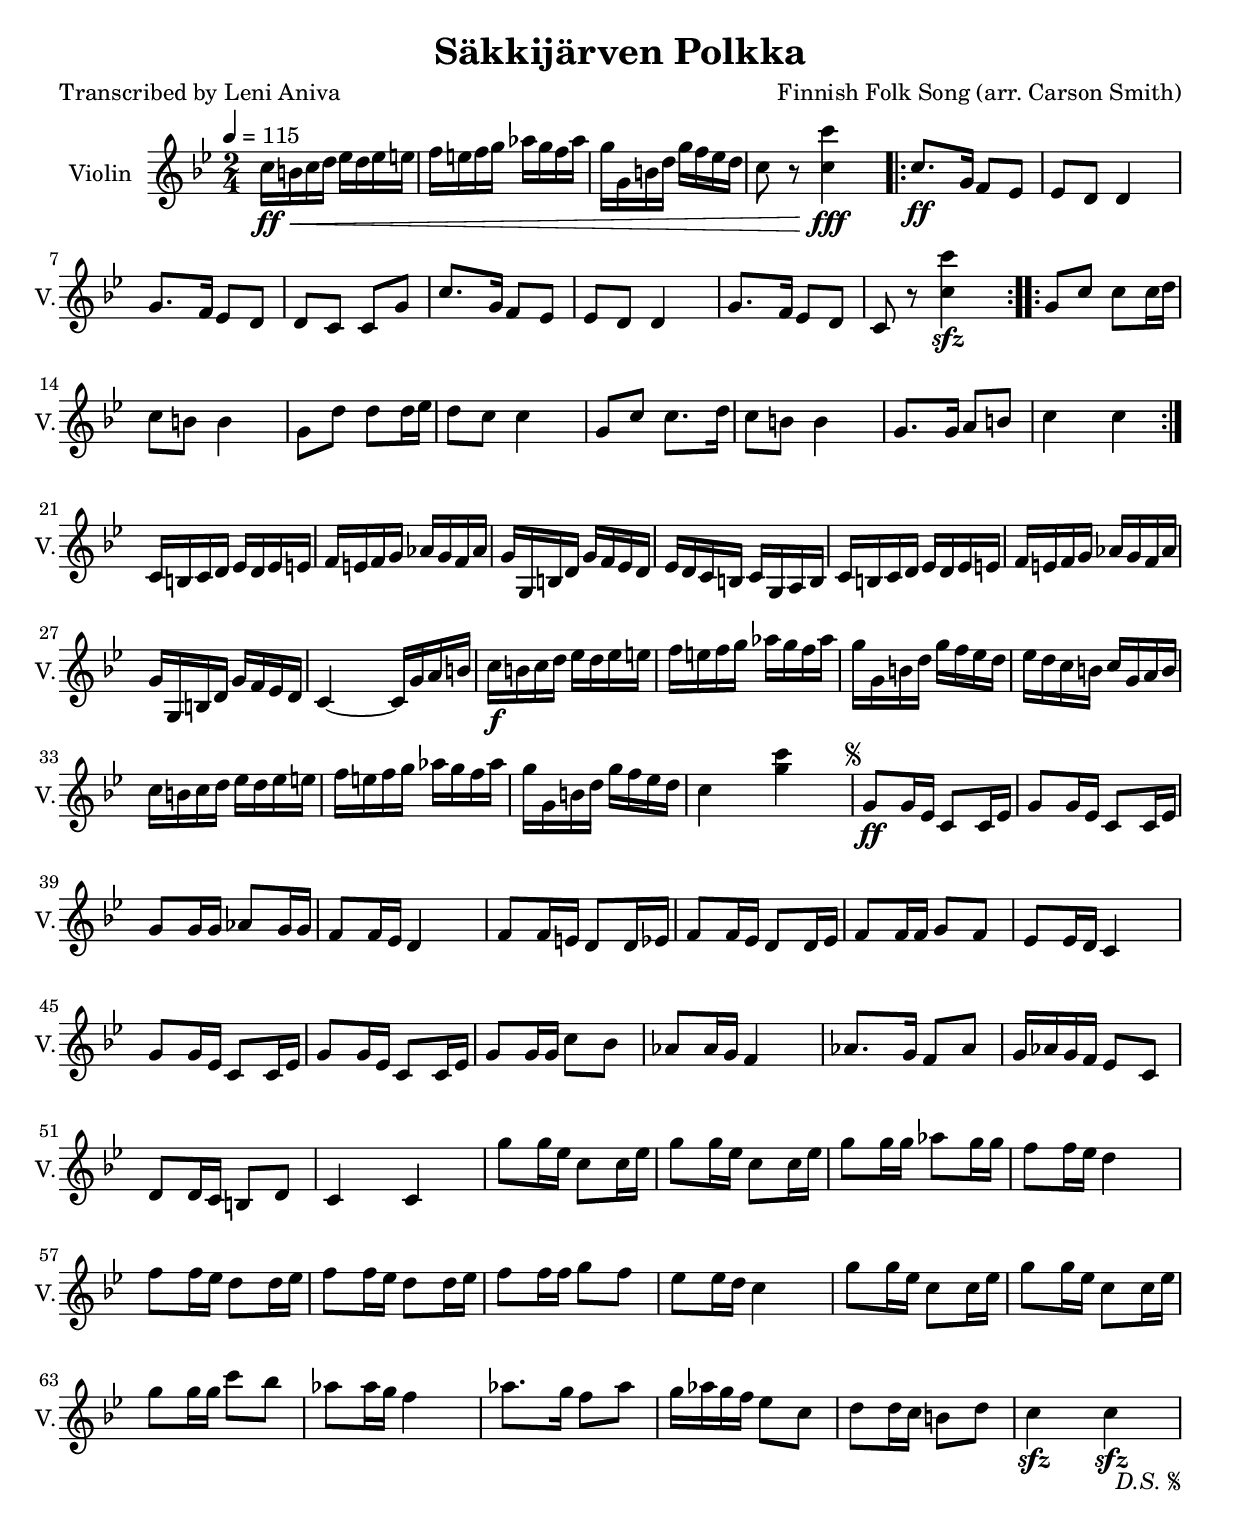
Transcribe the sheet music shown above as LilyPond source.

\version "2.24.0"
\language "english"
\header {
	title = "Säkkijärven Polkka"
	composer = "Finnish Folk Song (arr. Carson Smith)"
	poet = "Transcribed by Leni Aniva"
}
violin = \new Staff \with {
	instrumentName = "Violin"
	shortInstrumentName = "V."
	midiInstrument = "violin"
} \relative {
	\tempo 4 = 115
	\numericTimeSignature
	\time 2/4
	\override Accidental.hide-tied-accidental-after-break = ##t
	\key bf \major
	\clef treble
	c''16\<\ff b c d ef d ef e | f e f g af g f af    |
	g=''       g, b d g f ef d | c8 r <c c'>4\fff  \! |
	\repeat volta 2 {
		c=''8.\ff g16 f8 ef8 | ef8 d8 d4     |
		g8.       f16 ef8 d8 | d8 c8 c8 g'8  |
		c8.       g16 f8 ef8 | ef8 d8 d4     |
		g8.       f16 ef8 d8 | c8 r <c' c'>4\sfz
	}
	\repeat volta 2 {
		g='8 c8 c8 c16 d16   | c8 b8 b4 |
		g='8 d'8 d8 d16 ef16 | d8 c8 c4 |
		g='8 c8 c8. d16      | c8 b8 b4 |
		g='8. g16 a8 b8      | c4 c4
	}
	% viola range
	c,='16 b  c d ef d ef e | f  e f g af g f af |
	g='    g, b d g  f ef d | ef d c b c g a b   |
	c='    b  c d ef d ef e | f  e f g af g f af |
	g      g, b d g  f ef d | c4~ c16 g' a b     |
	% change g' a b to g a b on the line above to use viola range.
	% violin range
	c=''\f b c d ef d ef e | f e f g af g f af |
	g=''    g, b d g f ef d | ef d c b c g a b  |
	c=''    b c d ef d ef e | f e f g af g f af |
	g=''    g, b d g f ef d | c4 <g' c>4        |
	% chorus
	\repeat segno 2 {
		g,='8\ff g16 ef16 c8 c16 ef16 | g8 g16 ef16 c8 c16 ef16 |
		g8       g16 g16 af8 g16 g16  | f8 f16 ef16 d4          |
		f8       f16 e16 d8 d16 ef16  | f8 f16 ef16 d8 d16 ef16 |
		f8       f16 f16 g8 f8        | ef8 ef16 d16 c4         |
		g'='8    g16 ef16 c8 c16 ef16 | g8 g16 ef16 c8 c16 ef16 |
		g8       g16 g16 c8 bf8       | af8 af16 g16 f4         |
		af8.      g16 f8 af8          | g16 af g f ef8 c8       |
		d8       d16 c16 b8 d8        | c4 c4                   |
		g''=''8  g16 ef16 c8 c16 ef16 | g8 g16 ef16 c8 c16 ef16 |
		g8       g16 g16 af8 g16 g16  | f8 f16 ef16 d4          |
		f8       f16 ef16 d8 d16 ef16 | f8 f16 ef16 d8 d16 ef16 |
		f8       f16 f16 g8 f8        | ef8 ef16 d16 c4         |
		g'=''8   g16 ef16 c8 c16 ef16 | g8 g16 ef16 c8 c16 ef16 |
		g8       g16 g16 c8 bf8       | af8 af16 g16 f4         |
		af8.      g16 f8 af8          | g16 af g f ef8 c8       |
		d8       d16 c16 b8 d8        | c4\sfz c4\sfz
	}
}

\score {
	\violin
	\layout {
		\context {
			\Score
			proportionalNotationDuration = #(ly:make-moment 1/12)
			\override SpacingSpanner.uniform-stretching = ##t
			\override SpacingSpanner.strict-grace-spacing = ##t
		}
	}
}
\score {
	\unfoldRepeats {
		\violin
	}
	\midi {  }
}
